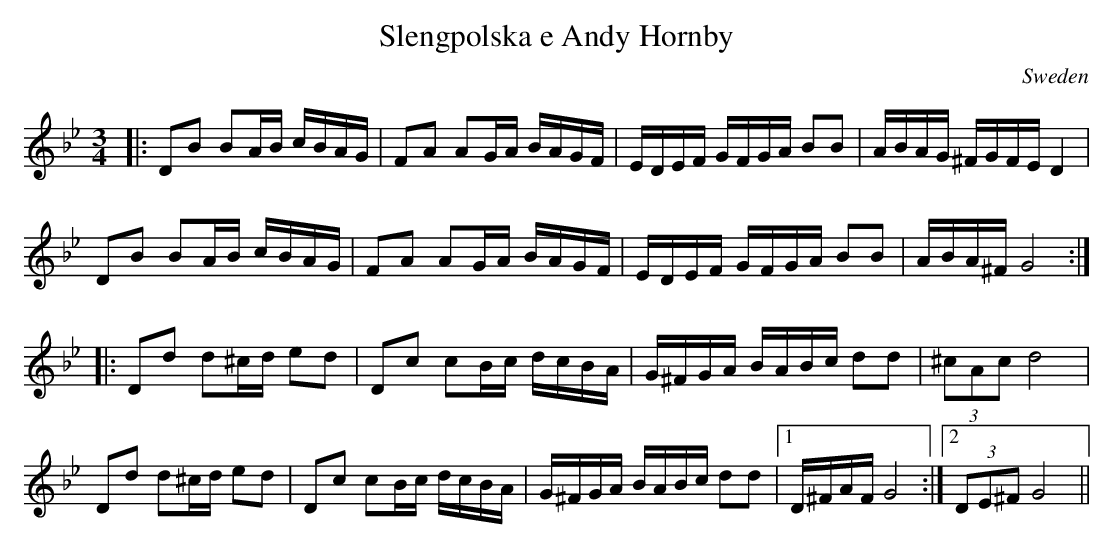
X:1
T:Slengpolska e Andy Hornby
L:1/16
M:3/4
O:Sweden
K:G minor
|:D2B2 B2AB cBAG | F2A2 A2GA BAGF|EDEF GFGA B2B2 |ABAG ^FGFE D4|
D2B2 B2AB cBAG | F2A2 A2GA BAGF|EDEF GFGA B2B2 |ABA^F G8:|
|:D2d2 d2^cd e2d2| D2c2 c2Bc dcBA |G^FGA BABc d2d2|(3^c2A2c2 d8 |
D2d2 d2^cd e2d2| D2c2 c2Bc dcBA |G^FGA BABc d2d2|1 D^FAF G8 :|2 (3D2E2^F2 G8||
